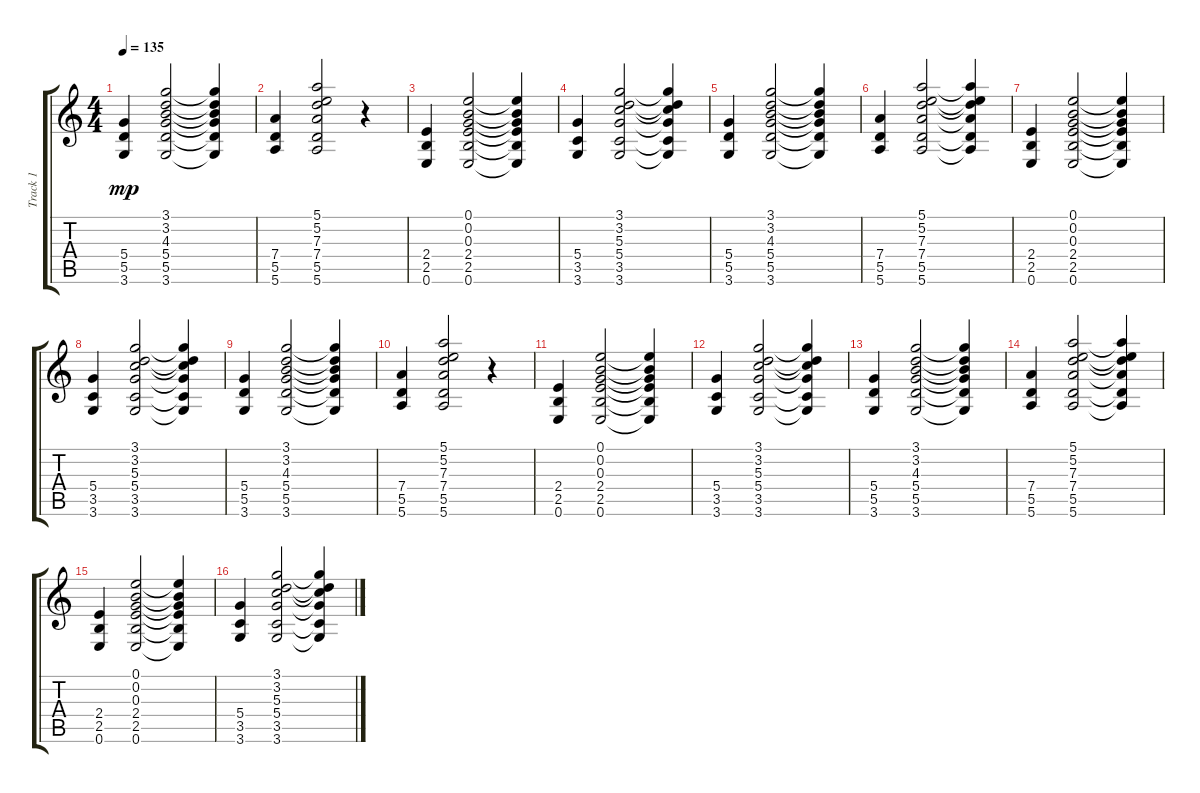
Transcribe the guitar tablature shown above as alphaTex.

\track ("Track 1" "Track 1") {instrument distortionguitar}
\staff {score tabs}
\tuning (E4 B3 G3 D3 A2 E2) {hide}
\ts (4 4)
\tempo 135
\clef g2
\ks c
(5.4 5.5 3.6).4{dy mp} (3.1 3.2 4.3 5.4 5.5 3.6).2 (3.1{t} 3.2{t} 4.3{t} 5.4{t} 5.5{t} 3.6{t}).4 |
(7.4 5.5 5.6).4 (5.1 5.2 7.3 7.4 5.5 5.6).2 r.4 |
(2.4 2.5 0.6).4 (0.1 0.2 0.3 2.4 2.5 0.6).2 (0.1{t} 0.2{t} 0.3{t} 2.4{t} 2.5{t} 0.6{t}).4 |
(5.4 3.5 3.6).4 (3.1 3.2 5.3 5.4 3.5 3.6).2 (3.1{t} 3.2{t} 5.3{t} 5.4{t} 3.5{t} 3.6{t}).4 |
(5.4 5.5 3.6).4 (3.1 3.2 4.3 5.4 5.5 3.6).2 (3.1{t} 3.2{t} 4.3{t} 5.4{t} 5.5{t} 3.6{t}).4 |
(7.4 5.5 5.6).4 (5.1 5.2 7.3 7.4 5.5 5.6).2 (5.1{t} 5.2{t} 7.3{t} 7.4{t} 5.5{t} 5.6{t}).4 |
(2.4 2.5 0.6).4 (0.1 0.2 0.3 2.4 2.5 0.6).2 (0.1{t} 0.2{t} 0.3{t} 2.4{t} 2.5{t} 0.6{t}).4 |
(5.4 3.5 3.6).4 (3.1 3.2 5.3 5.4 3.5 3.6).2 (3.1{t} 3.2{t} 5.3{t} 5.4{t} 3.5{t} 3.6{t}).4 |
(5.4 5.5 3.6).4 (3.1 3.2 4.3 5.4 5.5 3.6).2 (3.1{t} 3.2{t} 4.3{t} 5.4{t} 5.5{t} 3.6{t}).4 |
(7.4 5.5 5.6).4 (5.1 5.2 7.3 7.4 5.5 5.6).2 r.4 |
(2.4 2.5 0.6).4 (0.1 0.2 0.3 2.4 2.5 0.6).2 (0.1{t} 0.2{t} 0.3{t} 2.4{t} 2.5{t} 0.6{t}).4 |
(5.4 3.5 3.6).4 (3.1 3.2 5.3 5.4 3.5 3.6).2 (3.1{t} 3.2{t} 5.3{t} 5.4{t} 3.5{t} 3.6{t}).4 |
(5.4 5.5 3.6).4 (3.1 3.2 4.3 5.4 5.5 3.6).2 (3.1{t} 3.2{t} 4.3{t} 5.4{t} 5.5{t} 3.6{t}).4 |
(7.4 5.5 5.6).4 (5.1 5.2 7.3 7.4 5.5 5.6).2 (5.1{t} 5.2{t} 7.3{t} 7.4{t} 5.5{t} 5.6{t}).4 |
(2.4 2.5 0.6).4 (0.1 0.2 0.3 2.4 2.5 0.6).2 (0.1{t} 0.2{t} 0.3{t} 2.4{t} 2.5{t} 0.6{t}).4 |
(5.4 3.5 3.6).4 (3.1 3.2 5.3 5.4 3.5 3.6).2 (3.1{t} 3.2{t} 5.3{t} 5.4{t} 3.5{t} 3.6{t}).4
